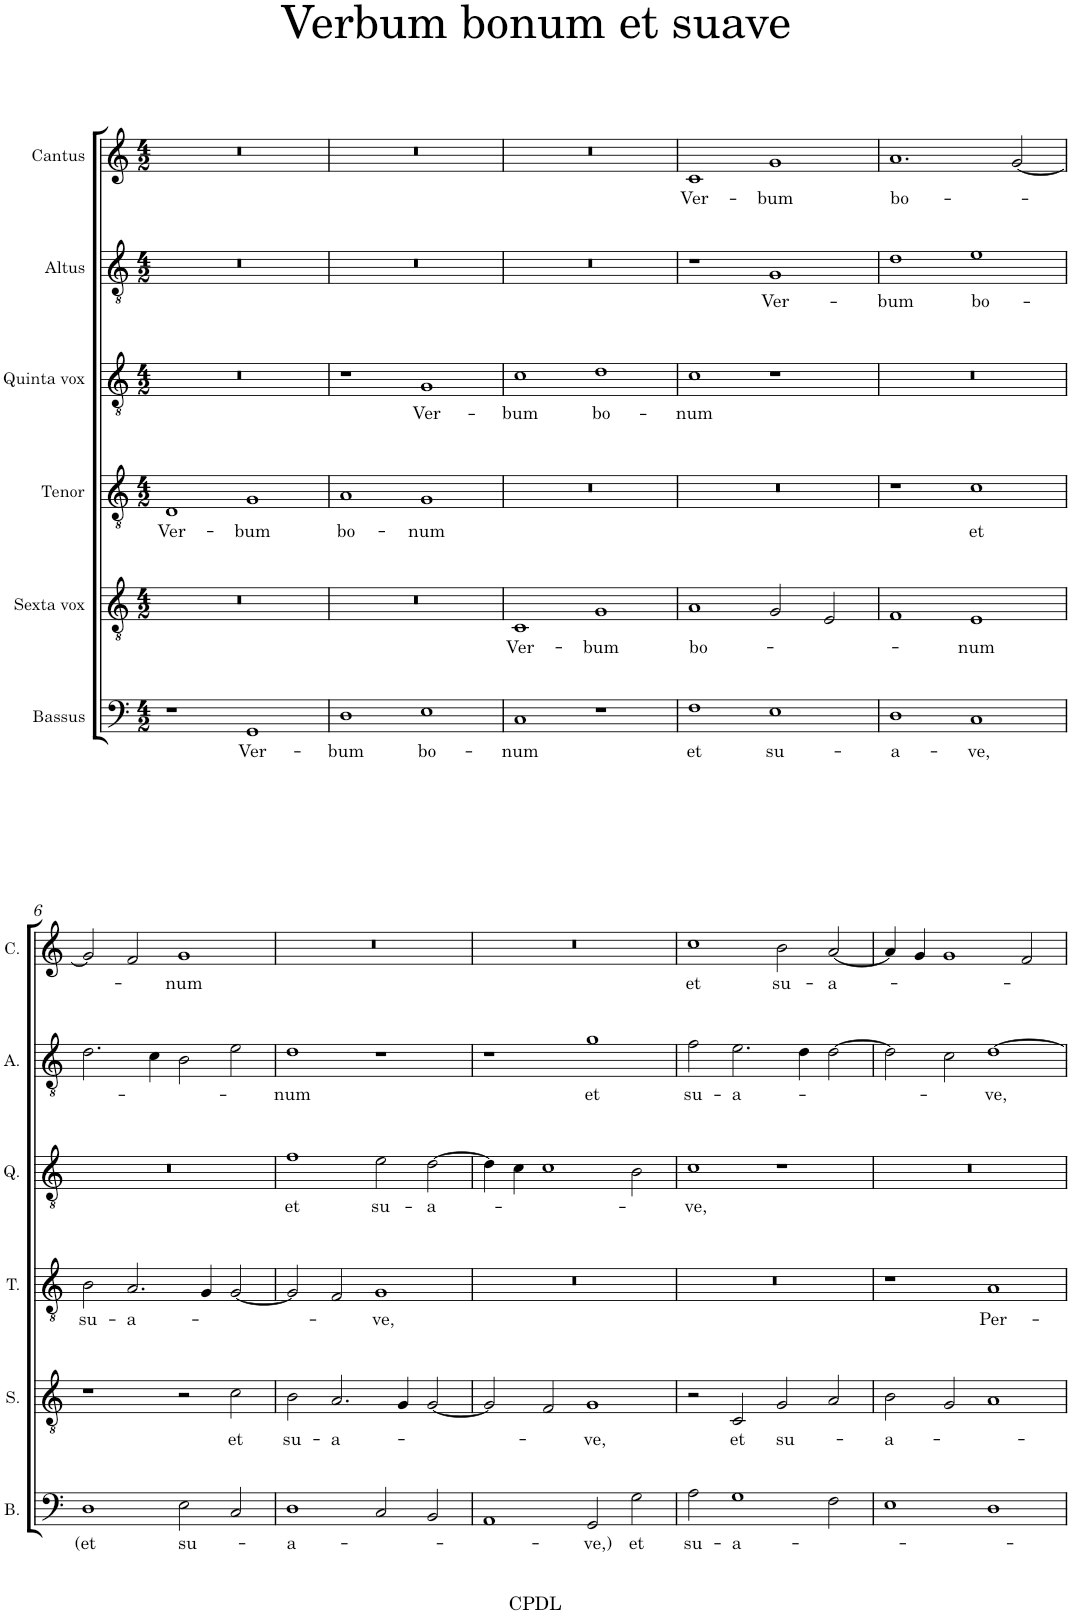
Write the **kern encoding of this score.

**kern	**text	**kern	**text	**kern	**text	**kern	**text	**kern	**text	**kern	**text
*part6	*part6	*part5	*part5	*part4	*part4	*part3	*part3	*part2	*part2	*part1	*part1
*staff6	*staff6	*staff5	*staff5	*staff4	*staff4	*staff3	*staff3	*staff2	*staff2	*staff1	*staff1
*I"Bassus	*	*I"Sexta vox	*	*I"Tenor	*	*I"Quinta vox	*	*I"Altus	*	*I"Cantus	*
*I'B.	*	*I'S.	*	*I'T.	*	*I'Q.	*	*I'A.	*	*I'C.	*
*clefF4	*	*clefGv2	*	*clefGv2	*	*clefGv2	*	*clefGv2	*	*clefG2	*
*k[]	*	*k[]	*	*k[]	*	*k[]	*	*k[]	*	*k[]	*
*M4/2	*	*M4/2	*	*M4/2	*	*M4/2	*	*M4/2	*	*M4/2	*
=1	=1	=1	=1	=1	=1	=1	=1	=1	=1	=1	=1
!	!	!	!	!	!LO:LY:b	!	!	!	!	!	!
1r	.	0r	.	1D	Ver-	0r	.	0r	.	0r	.
!	!LO:LY:b	!	!	!	!LO:LY:b	!	!	!	!	!	!
1GG	Ver-	.	.	1G	-bum	.	.	.	.	.	.
=2	=2	=2	=2	=2	=2	=2	=2	=2	=2	=2	=2
!	!LO:LY:b	!	!	!	!LO:LY:b	!	!	!	!	!	!
1D	-bum	0r	.	1A	bo-	1r	.	0r	.	0r	.
!	!LO:LY:b	!	!	!	!LO:LY:b	!	!LO:LY:b	!	!	!	!
1E	bo-	.	.	1G	-num	1G	Ver-	.	.	.	.
=3	=3	=3	=3	=3	=3	=3	=3	=3	=3	=3	=3
!	!LO:LY:b	!	!LO:LY:b	!	!	!	!LO:LY:b	!	!	!	!
1C	-num	1C	Ver-	0r	.	1c	-bum	0r	.	0r	.
!	!	!	!LO:LY:b	!	!	!	!LO:LY:b	!	!	!	!
1r	.	1G	-bum	.	.	1d	bo-	.	.	.	.
=4	=4	=4	=4	=4	=4	=4	=4	=4	=4	=4	=4
!	!LO:LY:b	!	!LO:LY:b	!	!	!	!LO:LY:b	!	!	!	!LO:LY:b
1F	et	1A	bo-	0r	.	1c	-num	1r	.	1c	Ver-
!	!LO:LY:b	!	!	!	!	!	!	!	!LO:LY:b	!	!LO:LY:b
1E	su-	2G/	.	.	.	1r	.	1G	Ver-	1g	-bum
.	.	2E/	.	.	.	.	.	.	.	.	.
=5	=5	=5	=5	=5	=5	=5	=5	=5	=5	=5	=5
!	!LO:LY:b	!	!	!	!	!	!	!	!LO:LY:b	!	!LO:LY:b
1D	-a-	1F	.	1r	.	0r	.	1d	-bum	1.a	bo-
!	!LO:LY:b	!	!LO:LY:b	!	!LO:LY:b	!	!	!	!LO:LY:b	!	!
1C	-ve,	1E	-num	1c	et	.	.	1e	bo-	.	.
.	.	.	.	.	.	.	.	.	.	[2g/	.
!!LO:LB:g=z
=6	=6	=6	=6	=6	=6	=6	=6	=6	=6	=6	=6
!	!LO:LY:b	!	!	!	!LO:LY:b	!	!	!	!	!	!
1D	(et	1r	.	2B\	su-	0r	.	2.d\	.	2g/]	.
!	!	!	!	!	!LO:LY:b	!	!	!	!	!	!
.	.	.	.	2.A/	-a-	.	.	.	.	2f/	.
.	.	.	.	.	.	.	.	4c\	.	.	.
!	!LO:LY:b	!	!	!	!	!	!	!	!	!	!LO:LY:b
2E\	su-	2r	.	.	.	.	.	2B\	.	1g	-num
.	.	.	.	4G/	.	.	.	.	.	.	.
!	!	!	!LO:LY:b	!	!	!	!	!	!	!	!
2C/	.	2c\	et	[2G/	.	.	.	2e\	.	.	.
=7	=7	=7	=7	=7	=7	=7	=7	=7	=7	=7	=7
!	!LO:LY:b	!	!LO:LY:b	!	!	!	!LO:LY:b	!	!LO:LY:b	!	!
1D	-a-	2B\	su-	2G/]	.	1f	et	1d	-num	0r	.
!	!	!	!LO:LY:b	!	!	!	!	!	!	!	!
.	.	2.A/	-a-	2F/	.	.	.	.	.	.	.
!	!	!	!	!	!LO:LY:b	!	!LO:LY:b	!	!	!	!
2C/	.	.	.	1G	-ve,	2e\	su-	1r	.	.	.
.	.	4G/	.	.	.	.	.	.	.	.	.
!	!	!	!	!	!	!	!LO:LY:b	!	!	!	!
2BB/	.	[2G/	.	.	.	[2d\	-a-	.	.	.	.
=8	=8	=8	=8	=8	=8	=8	=8	=8	=8	=8	=8
1AA	.	2G/]	.	0r	.	4d\]	.	1r	.	0r	.
.	.	.	.	.	.	4c\	.	.	.	.	.
.	.	2F/	.	.	.	1c	.	.	.	.	.
!	!LO:LY:b	!	!LO:LY:b	!	!	!	!	!	!LO:LY:b	!	!
2GG/	-ve,)	1G	-ve,	.	.	.	.	1g	et	.	.
!	!LO:LY:b	!	!	!	!	!	!	!	!	!	!
2G\	et	.	.	.	.	2B\	.	.	.	.	.
=9	=9	=9	=9	=9	=9	=9	=9	=9	=9	=9	=9
!	!LO:LY:b	!	!	!	!	!	!LO:LY:b	!	!LO:LY:b	!	!LO:LY:b
2A\	su-	2r	.	0r	.	1c	-ve,	2f\	su-	1cc	et
!	!LO:LY:b	!	!LO:LY:b	!	!	!	!	!	!LO:LY:b	!	!
1G	-a-	2C/	et	.	.	.	.	2.e\	-a-	.	.
!	!	!	!LO:LY:b	!	!	!	!	!	!	!	!LO:LY:b
.	.	2G/	su-	.	.	1r	.	.	.	2b\	su-
.	.	.	.	.	.	.	.	4d\	.	.	.
!	!	!	!	!	!	!	!	!	!	!	!LO:LY:b
2F\	.	2A/	.	.	.	.	.	[2d\	.	[2a/	-a-
=10	=10	=10	=10	=10	=10	=10	=10	=10	=10	=10	=10
!	!	!	!LO:LY:b	!	!	!	!	!	!	!	!
1E	.	2B\	-a-	1r	.	0r	.	2d\]	.	4a/]	.
.	.	.	.	.	.	.	.	.	.	4g/	.
.	.	2G/	.	.	.	.	.	2c\	.	1g	.
!	!	!	!	!	!LO:LY:b	!	!	!	!LO:LY:b	!	!
1D	.	1A	.	1A	Per-	.	.	[1d	-ve,	.	.
.	.	.	.	.	.	.	.	.	.	2f/	.
=	=	=	=	=	=	=	=	=	=	=	=
*-	*-	*-	*-	*-	*-	*-	*-	*-	*-	*-	*-
